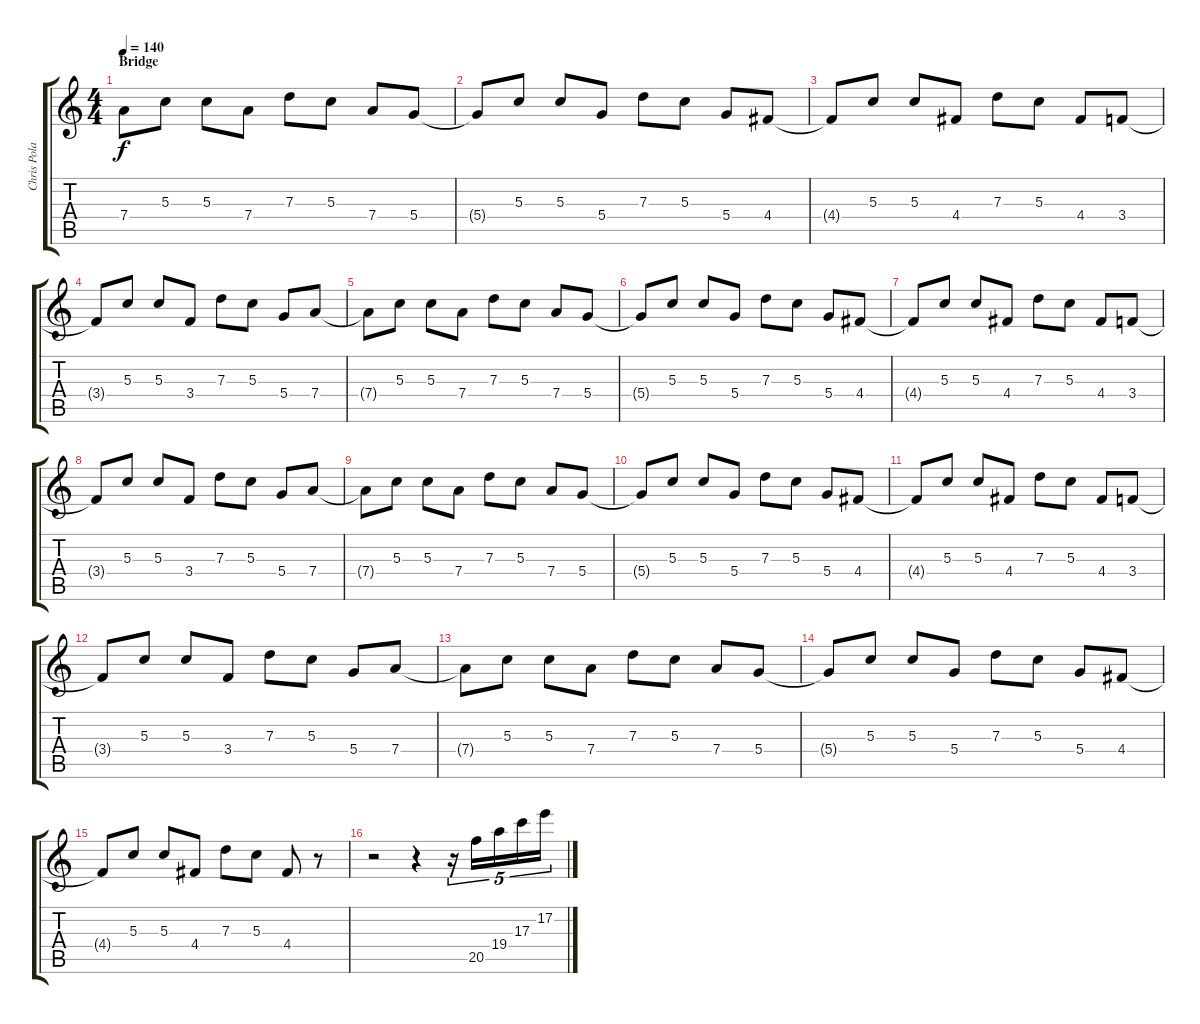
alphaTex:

\track ("Chris Poland" "Chris Pola") {instrument overdrivenguitar}
\staff {score tabs}
\tuning (E4 B3 G3 D3 A2 E2) {hide}
\ts (4 4)
\section ("" "Bridge")
\tempo 140
\clef g2
\ks c
7.4{t}.8{dy f} 5.3.8 5.3.8 7.4.8 7.3.8 5.3.8 7.4.8 5.4.8 |
5.4{t}.8 5.3.8 5.3.8 5.4.8 7.3.8 5.3.8 5.4.8 4.4.8 |
4.4{t}.8 5.3.8 5.3.8 4.4.8 7.3.8 5.3.8 4.4.8 3.4.8 |
3.4{t}.8 5.3.8 5.3.8 3.4.8 7.3.8 5.3.8 5.4.8 7.4.8 |
7.4{t}.8 5.3.8 5.3.8 7.4.8 7.3.8 5.3.8 7.4.8 5.4.8 |
5.4{t}.8 5.3.8 5.3.8 5.4.8 7.3.8 5.3.8 5.4.8 4.4.8 |
4.4{t}.8 5.3.8 5.3.8 4.4.8 7.3.8 5.3.8 4.4.8 3.4.8 |
3.4{t}.8 5.3.8 5.3.8 3.4.8 7.3.8 5.3.8 5.4.8 7.4.8 |
7.4{t}.8 5.3.8 5.3.8 7.4.8 7.3.8 5.3.8 7.4.8 5.4.8 |
5.4{t}.8 5.3.8 5.3.8 5.4.8 7.3.8 5.3.8 5.4.8 4.4.8 |
4.4{t}.8 5.3.8 5.3.8 4.4.8 7.3.8 5.3.8 4.4.8 3.4.8 |
3.4{t}.8 5.3.8 5.3.8 3.4.8 7.3.8 5.3.8 5.4.8 7.4.8 |
7.4{t}.8 5.3.8 5.3.8 7.4.8 7.3.8 5.3.8 7.4.8 5.4.8 |
5.4{t}.8 5.3.8 5.3.8 5.4.8 7.3.8 5.3.8 5.4.8 4.4.8 |
4.4{t}.8 5.3.8 5.3.8 4.4.8 7.3.8 5.3.8 4.4.8 r.8 |
r.2 r.4 r.16{tu (5 4)} 20.5.16{tu (5 4)} 19.4.16{tu (5 4)} 17.3.16{tu (5 4)} 17.2.16{tu (5 4)}
